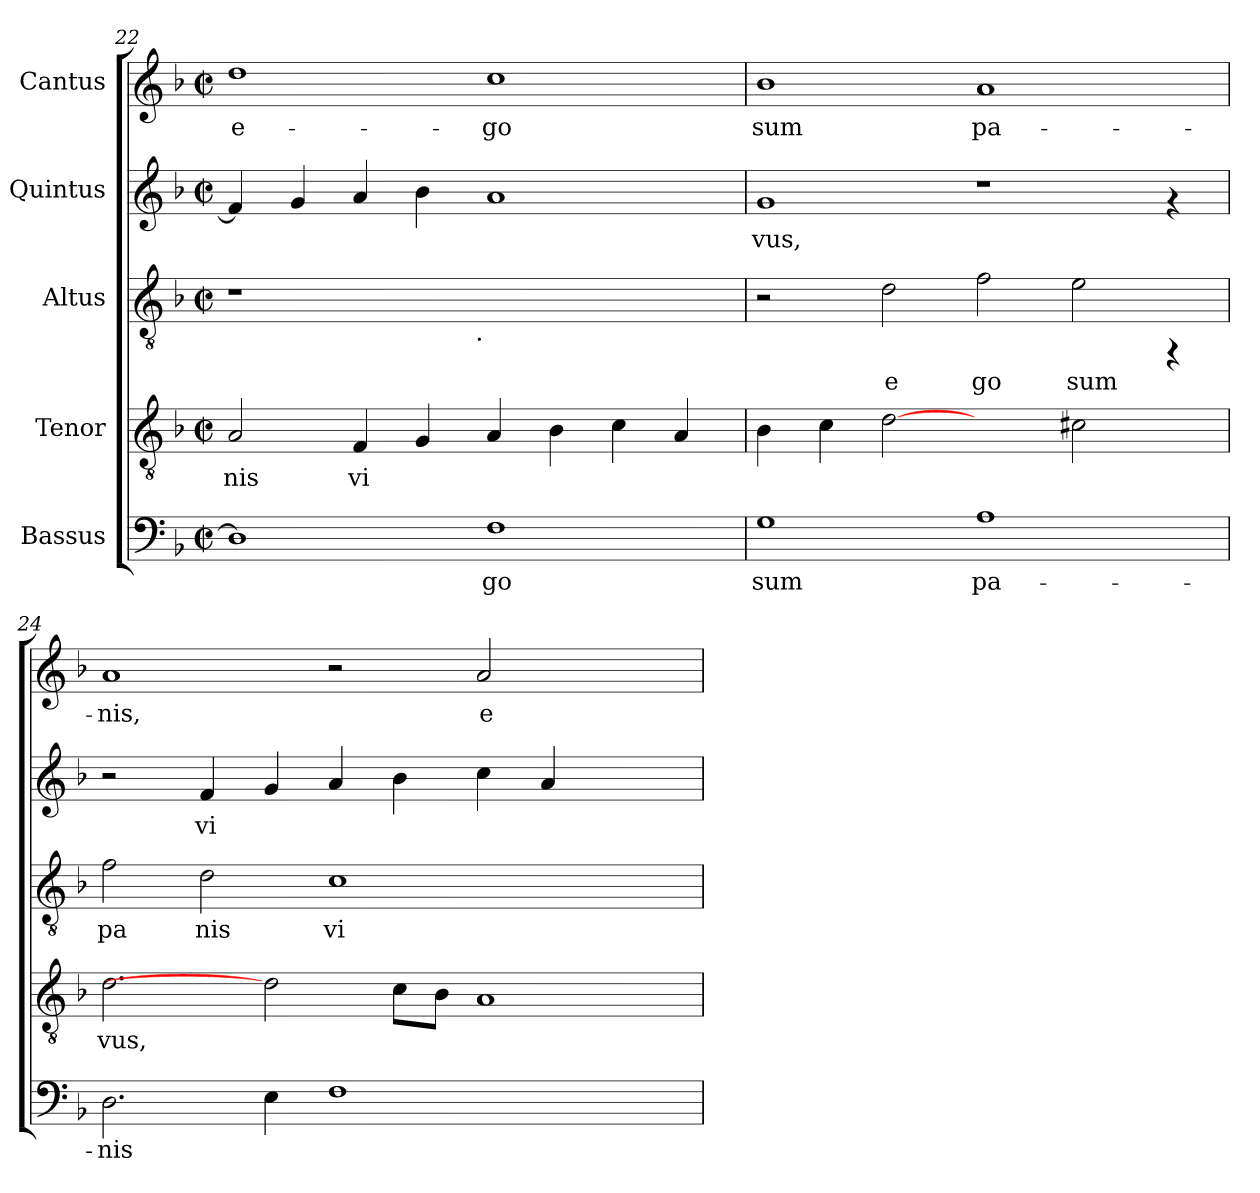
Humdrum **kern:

**kern	**text	**kern	**text	**kern	**text	**kern	**text	**kern	**text
*part5	*part5	*part4	*part4	*part3	*part3	*part2	*part2	*part1	*part1
*staff5	*staff5	*staff4	*staff4	*staff3	*staff3	*staff2	*staff2	*staff1	*staff1
*I"Bassus	*	*I"Tenor	*	*I"Altus	*	*I"Quintus	*	*I"Cantus	*
*clefF4	*	*clefGv2	*	*clefGv2	*	*clefG2	*	*clefG2	*
*k[b-]	*	*k[b-]	*	*k[b-]	*	*k[b-]	*	*k[b-]	*
*F:	*	*F:	*	*F:	*	*F:	*	*F:	*
*M2/2	*	*M2/2	*	*M2/2	*	*M2/2	*	*M2/2	*
*met(c|)	*	*met(c|)	*	*met(c|)	*	*met(c|)	*	*met(c|)	*
=22	=22	=22	=22	=22	=22	=22	=22	=22	=22
!	!LO:LY:b:cj	!	!LO:LY:b:cj	!	!	!	!LO:LY:b:cj	!	!LO:LY:b:cj
*	*	*	*	*^	*	*	*	*	*
1D]	--	2A/	nis	1r	2ryy	.	4f/]	.	1dd	e-
!	!	!	!	!	!	!	!	!LO:LY:b:cj	!	!
.	.	.	.	.	.	.	4g/	.	.	.
!	!	!	!LO:LY:b:cj	!	!	!	!	!LO:LY:b:cj	!	!
.	.	4F/	vi	.	4ryy	.	4a/	.	.	.
!	!	!	!LO:LY:b:cj	!	!	!	!	!LO:LY:b:cj	!	!
.	.	4G/	.	.	8...ryy	.	4b-\	.	.	.
!	!	!	!	!	!LO:TX:b:t=.	!	!	!	!	!
.	.	.	.	.	1ryy	.	.	.	.	.
!	!LO:LY:b:cj	!	!LO:LY:b:cj	!	!	!	!	!LO:LY:b:cj	!	!LO:LY:b:cj
1F	-go	4A/	.	1ryy	.	.	1a	.	1cc	-go
!	!	!	!LO:LY:b:cj	!	!	!	!	!	!	!
.	.	4B-\	.	.	.	.	.	.	.	.
!	!	!	!LO:LY:b:cj	!	!	!	!	!	!	!
.	.	4c\	.	.	.	.	.	.	.	.
!	!	!	!LO:LY:b:cj	!	!	!	!	!	!	!
.	.	4A/	.	.	.	.	.	.	.	.
.	.	.	.	.	64ryy	.	.	.	.	.
=23	=23	=23	=23	=23	=23	=23	=23	=23	=23	=23
!	!LO:LY:b:cj	!	!LO:LY:b:cj	!	!	!	!	!LO:LY:b:cj	!	!LO:LY:b:cj
*	*	*	*	*v	*v	*	*	*	*	*
1G	sum	4B-\	.	2r	.	1g	vus,	1b-	sum
!	!	!	!LO:LY:b:cj	!	!	!	!	!	!
.	.	4c\	.	.	.	.	.	.	.
!	!	!	!LO:LY:b:cj	!	!LO:LY:b:cj	!	!	!	!
.	.	[2d	.	2d\	e	.	.	.	.
!	!LO:LY:b:cj	!	!	!	!LO:LY:b:cj	!	!	!	!LO:LY:b:cj
1A	pa-	2ryy	.	2f\	go	1r	.	1a	pa-
!	!	!	!LO:LY:b:cj	!	!LO:LY:b:cj	!	!	!	!
.	.	2c#\	.	2e\	sum	.	.	.	.
4ryy	.	4ryy	.	4rFF	.	4rf	.	4ryy	.
=24	=24	=24	=24	=24	=24	=24	=24	=24	=24
!	!LO:LY:b:cj	!	!LO:LY:b:cj	!	!LO:LY:b:cj	!	!	!	!LO:LY:b:cj
2.D\	-nis	2.d\	vus,	2f\	pa	2r	.	1a	-nis,
!	!	!	!	!	!LO:LY:b:cj	!	!LO:LY:b:cj	!	!
.	.	.	.	2d\	nis	4f/	vi	.	.
!	!LO:LY:b:cj	!	!	!	!	!	!LO:LY:b:cj	!	!
4E\	.	2d]	.	.	.	4g/	.	.	.
!	!LO:LY:b:cj	!	!	!	!LO:LY:b:cj	!	!LO:LY:b:cj	!	!
1F	.	.	.	1c	vi	4a/	.	2r	.
!	!	!	!LO:LY:b:cj	!	!	!	!LO:LY:b:cj	!	!
.	.	8c\L	.	.	.	4b-\	.	.	.
!	!	!	!LO:LY:b:cj	!	!	!	!	!	!
.	.	8B-\J	.	.	.	.	.	.	.
!	!	!	!LO:LY:b:cj	!	!	!	!LO:LY:b:cj	!	!LO:LY:b:cj
.	.	1A	.	.	.	4cc\	.	2a/	e-
!	!	!	!	!	!	!	!LO:LY:b:cj	!	!
.	.	.	.	.	.	4a/	.	.	.
2ryy	.	.	.	2ryy	.	2ryy	.	2ryy	.
=	=	=	=	=	=	=	=	=	=
*-	*-	*-	*-	*-	*-	*-	*-	*-	*-
